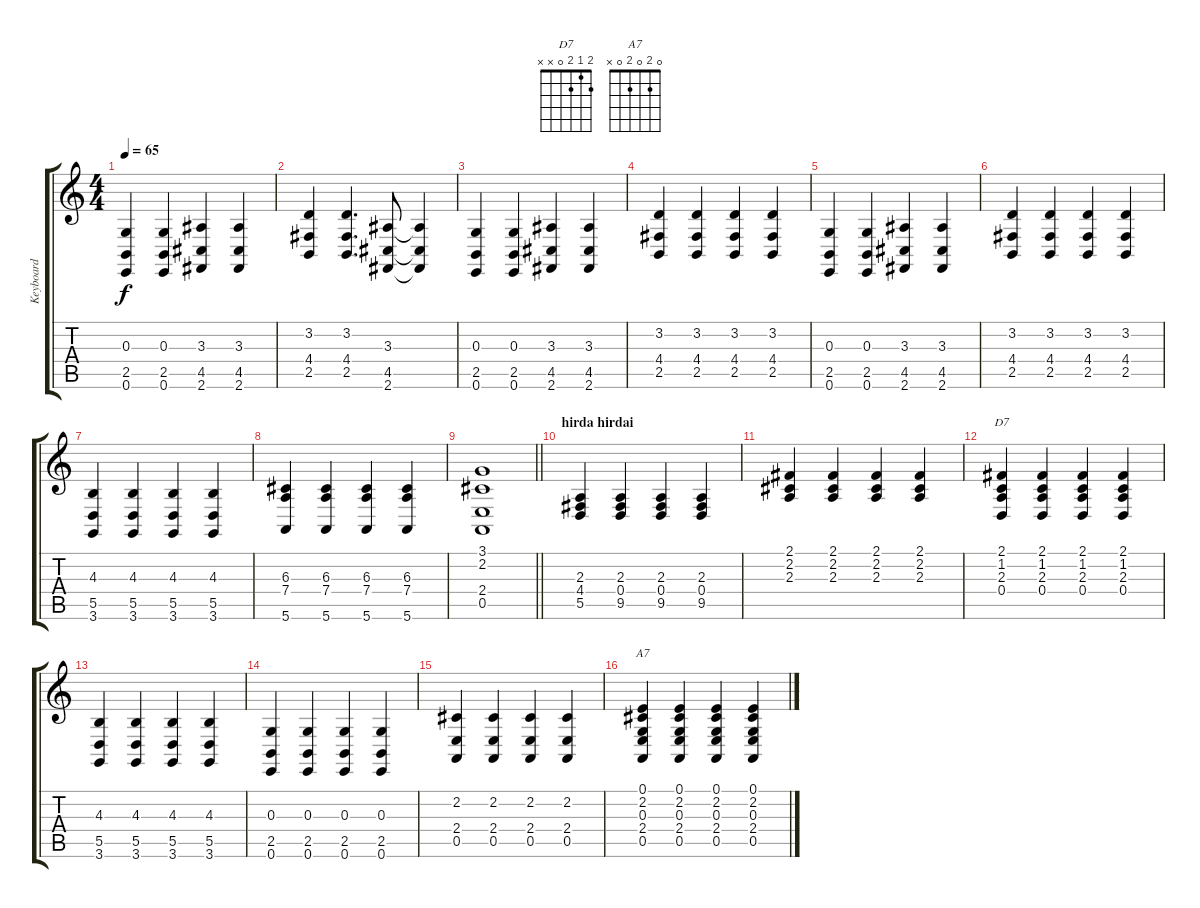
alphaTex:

\track ("Keyboard" "Keyboard") {instrument tremolostrings}
\staff {score tabs}
\tuning (E4 B3 G3 D3 A2 E2) {hide}
\chord ("D7" 2 1 2 0 x x)
\chord ("A7" 0 2 0 2 0 x)
\ts (4 4)
\tempo 65
\clef g2
\ks c
(0.3 2.5 0.6).4{dy f} (0.3 2.5 0.6).4 (3.3 4.5 2.6).4 (3.3 4.5 2.6).4 |
(3.2 4.4 2.5).4 (3.2 4.4 2.5).4{d} (3.3 4.5 2.6).8 (3.3{t} 4.5{t} 2.6{t}).4 |
(0.3 2.5 0.6).4 (0.3 2.5 0.6).4 (3.3 4.5 2.6).4 (3.3 4.5 2.6).4 |
(3.2 4.4 2.5).4 (3.2 4.4 2.5).4 (3.2 4.4 2.5).4 (3.2 4.4 2.5).4 |
(0.3 2.5 0.6).4 (0.3 2.5 0.6).4 (3.3 4.5 2.6).4 (3.3 4.5 2.6).4 |
(3.2 4.4 2.5).4 (3.2 4.4 2.5).4 (3.2 4.4 2.5).4 (3.2 4.4 2.5).4 |
(4.3 5.5 3.6).4 (4.3 5.5 3.6).4 (4.3 5.5 3.6).4 (4.3 5.5 3.6).4 |
(6.3 7.4 5.6).4 (6.3 7.4 5.6).4 (6.3 7.4 5.6).4 (6.3 7.4 5.6).4 |
\barLineRight lightlight
(3.1 2.2 2.4 0.5).1 |
\section ("" "hirda hirdai")
(2.3 4.4 5.5).4{volume 11 instrument electricgrandpiano} (2.3 0.4 9.5).4 (2.3 0.4 9.5).4 (2.3 0.4 9.5).4 |
(2.1 2.2 2.3).4 (2.1 2.2 2.3).4 (2.1 2.2 2.3).4 (2.1 2.2 2.3).4 |
(2.1 1.2 2.3 0.4).4{ch "D7"} (2.1 1.2 2.3 0.4).4 (2.1 1.2 2.3 0.4).4 (2.1 1.2 2.3 0.4).4 |
(4.3 5.5 3.6).4 (4.3 5.5 3.6).4 (4.3 5.5 3.6).4 (4.3 5.5 3.6).4 |
(0.3 2.5 0.6).4 (0.3 2.5 0.6).4 (0.3 2.5 0.6).4 (0.3 2.5 0.6).4 |
(2.2 2.4 0.5).4 (2.2 2.4 0.5).4 (2.2 2.4 0.5).4 (2.2 2.4 0.5).4 |
(0.1 2.2 0.3 2.4 0.5).4{ch "A7"} (0.1 2.2 0.3 2.4 0.5).4 (0.1 2.2 0.3 2.4 0.5).4 (0.1 2.2 0.3 2.4 0.5).4
